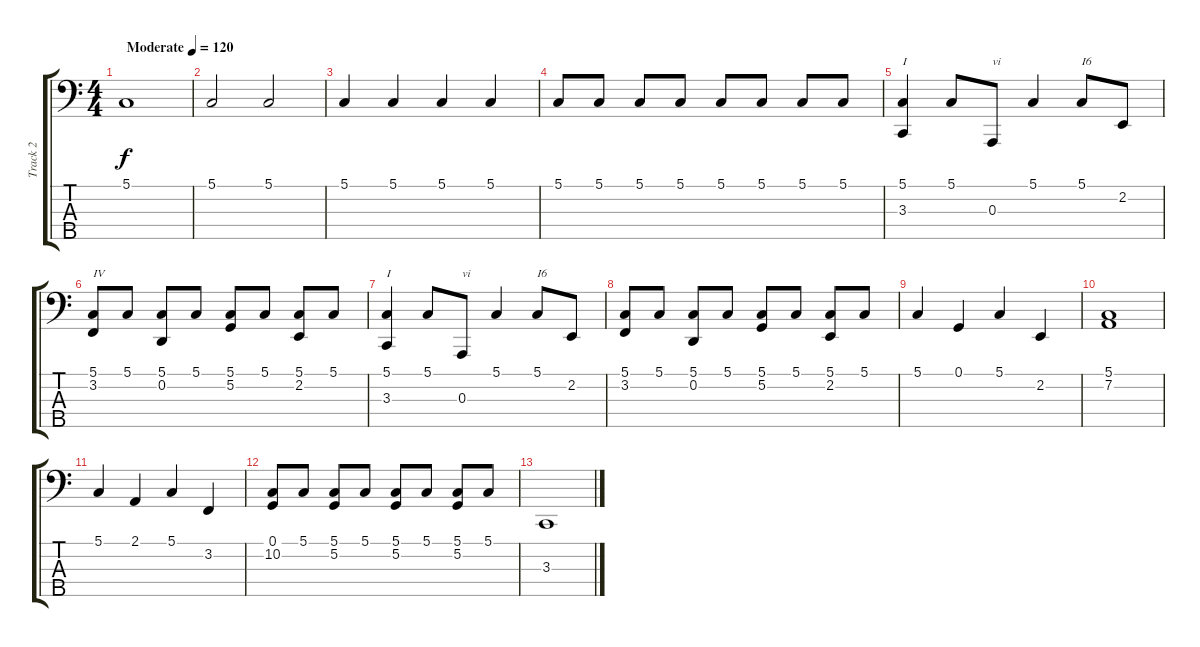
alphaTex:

\track ("Track 2" "Track 2") {instrument acousticgrandpiano}
\staff {score tabs}
\tuning (G2 D2 A1 E1 B0) {hide}
\ts (4 4)
\tempo (120 "Moderate")
\clef f4
\ks c
5.1.1{dy f instrument acousticgrandpiano} |
5.1.2 5.1.2 |
5.1.4 5.1.4 5.1.4 5.1.4 |
5.1.8 5.1.8 5.1.8 5.1.8 5.1.8 5.1.8 5.1.8 5.1.8 |
(5.1 3.3).4{txt "I"} 5.1.8 0.3.8{txt "vi"} 5.1.4 5.1.8{txt "I6"} 2.2.8 |
(5.1 3.2).8{txt "IV"} 5.1.8 (5.1 0.2).8 5.1.8 (5.1 5.2).8 5.1.8 (5.1 2.2).8 5.1.8 |
(5.1 3.3).4{txt "I"} 5.1.8 0.3.8{txt "vi"} 5.1.4 5.1.8{txt "I6"} 2.2.8 |
(5.1 3.2).8 5.1.8 (5.1 0.2).8 5.1.8 (5.1 5.2).8 5.1.8 (5.1 2.2).8 5.1.8 |
5.1.4 0.1.4 5.1.4 2.2.4 |
(5.1 7.2).1 |
5.1.4 2.1.4 5.1.4 3.2.4 |
(0.1 10.2).8 5.1.8 (5.1 5.2).8 5.1.8 (5.1 5.2).8 5.1.8 (5.1 5.2).8 5.1.8 |
3.3.1
